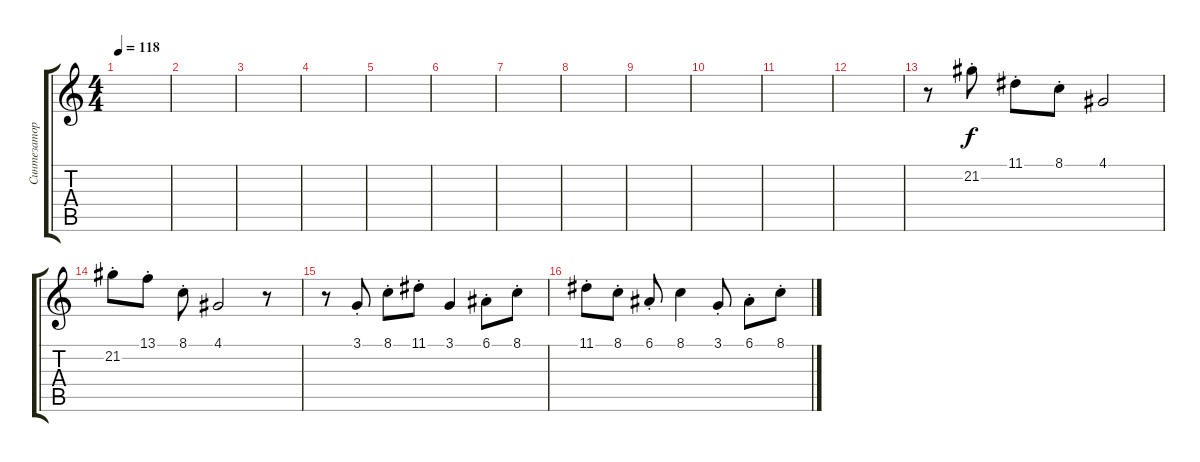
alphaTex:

\track ("Синтезатор" "Синтезатор") {instrument stringensemble1}
\staff {score tabs}
\tuning (E4 B3 G3 D3 A2 E2) {hide}
\ts (4 4)
\tempo 118
\clef g2
\ks c
|
|
|
|
|
|
|
|
|
|
|
|
r.8 21.2{st}.8 11.1{st}.8 8.1{st}.8 4.1.2 |
21.2{st}.8 13.1{st}.8 8.1{st}.8 4.1.2 r.8 |
r.8 3.1{st}.8 8.1{st}.8 11.1{st}.8 3.1.4 6.1{st}.8 8.1{st}.8 |
11.1{st}.8 8.1{st}.8 6.1{st}.8 8.1.4 3.1{st}.8 6.1{st}.8 8.1{st}.8
